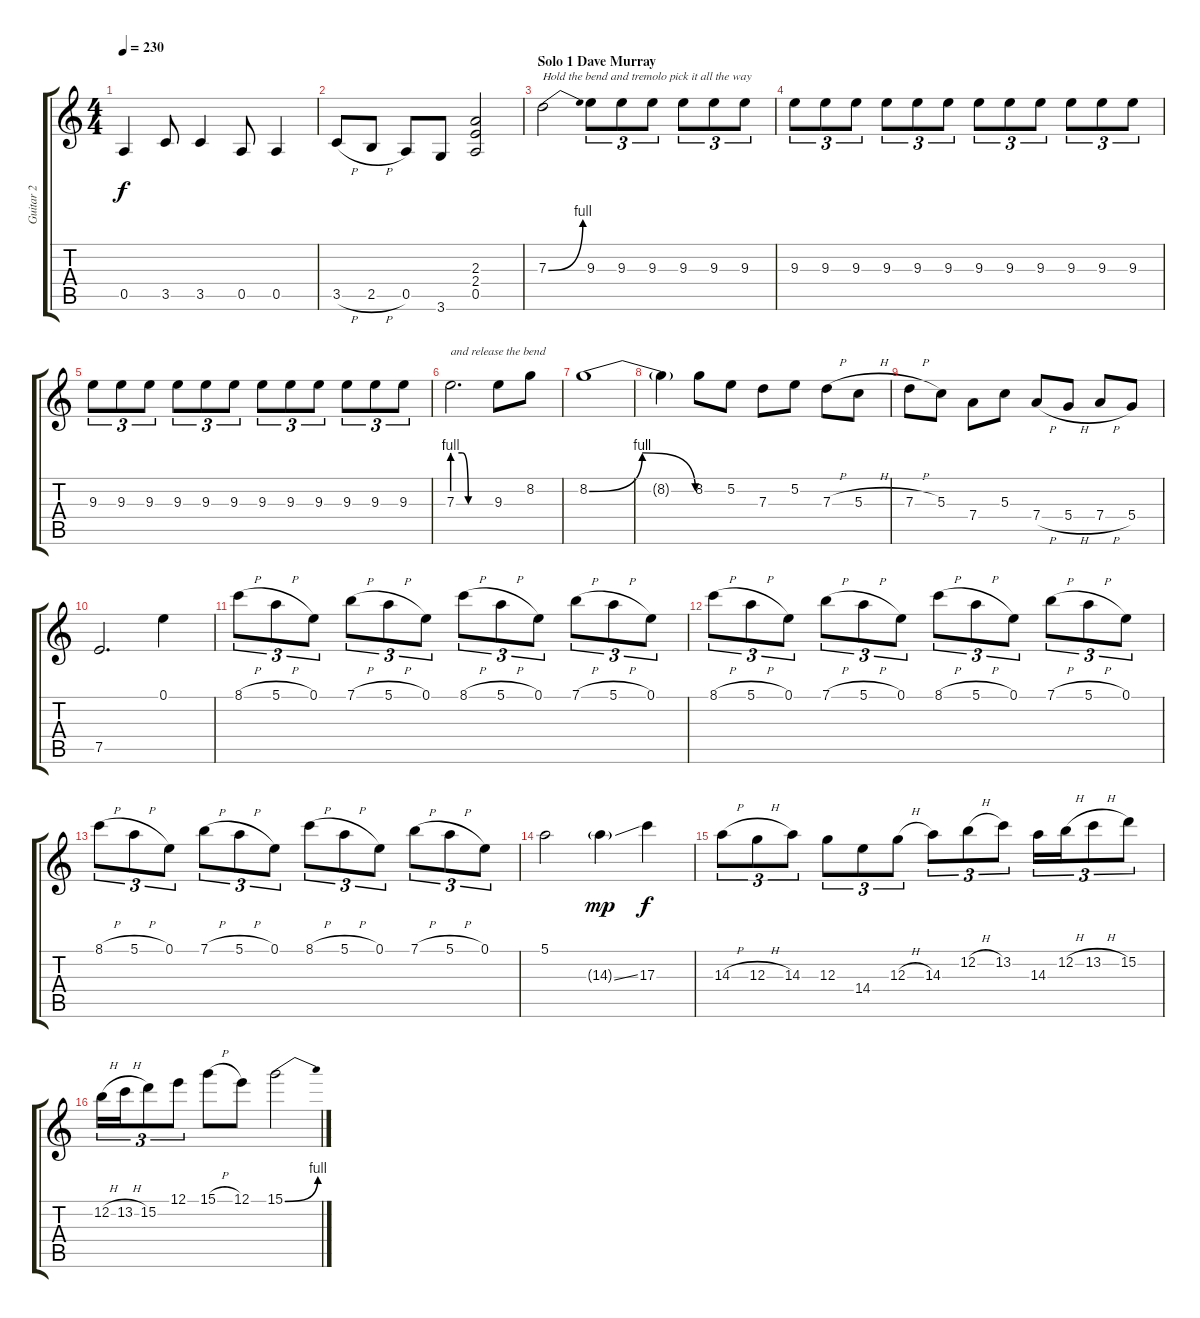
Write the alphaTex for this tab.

\track ("Guitar 2" "Guitar 2") {instrument distortionguitar}
\staff {score tabs}
\tuning (E4 B3 G3 D3 A2 E2) {hide}
\ts (4 4)
\tempo 230
\clef g2
\ks c
0.5.4{dy f} 3.5.8 3.5.4 0.5.8 0.5.4 |
3.5{h}.8 2.5{h}.8 0.5.8 3.6.8 (2.3 2.4 0.5).2 |
\section ("" "Solo 1 Dave Murray")
7.3{be (bend 0 0 60 4)}.2{txt "Hold the bend and tremolo pick it all the way"} 9.3.8{tu (3 2)} 9.3.8{tu (3 2)} 9.3.8{tu (3 2)} 9.3.8{tu (3 2)} 9.3.8{tu (3 2)} 9.3.8{tu (3 2)} |
9.3.8{tu (3 2)} 9.3.8{tu (3 2)} 9.3.8{tu (3 2)} 9.3.8{tu (3 2)} 9.3.8{tu (3 2)} 9.3.8{tu (3 2)} 9.3.8{tu (3 2)} 9.3.8{tu (3 2)} 9.3.8{tu (3 2)} 9.3.8{tu (3 2)} 9.3.8{tu (3 2)} 9.3.8{tu (3 2)} |
9.3.8{tu (3 2)} 9.3.8{tu (3 2)} 9.3.8{tu (3 2)} 9.3.8{tu (3 2)} 9.3.8{tu (3 2)} 9.3.8{tu (3 2)} 9.3.8{tu (3 2)} 9.3.8{tu (3 2)} 9.3.8{tu (3 2)} 9.3.8{tu (3 2)} 9.3.8{tu (3 2)} 9.3.8{tu (3 2)} |
7.3{be (custom 0 4 15 4 25 0 60 0)}.2{d txt "and release the bend"} 9.3.8 8.2.8 |
8.2{be (bendrelease 0 0 15 4 30 4 60 0)}.1 |
8.2{t}.4 8.2.8 5.2.8 7.3.8 5.2.8 7.3{h}.8 5.3{h}.8 |
7.3{h}.8 5.3.8 7.4.8 5.3.8 7.4{h}.8 5.4{h}.8 7.4{h}.8 5.4.8 |
7.5.2{d} 0.1.4 |
8.1{h}.8{tu (3 2)} 5.1{h}.8{tu (3 2)} 0.1.8{tu (3 2)} 7.1{h}.8{tu (3 2)} 5.1{h}.8{tu (3 2)} 0.1.8{tu (3 2)} 8.1{h}.8{tu (3 2)} 5.1{h}.8{tu (3 2)} 0.1.8{tu (3 2)} 7.1{h}.8{tu (3 2)} 5.1{h}.8{tu (3 2)} 0.1.8{tu (3 2)} |
8.1{h}.8{tu (3 2)} 5.1{h}.8{tu (3 2)} 0.1.8{tu (3 2)} 7.1{h}.8{tu (3 2)} 5.1{h}.8{tu (3 2)} 0.1.8{tu (3 2)} 8.1{h}.8{tu (3 2)} 5.1{h}.8{tu (3 2)} 0.1.8{tu (3 2)} 7.1{h}.8{tu (3 2)} 5.1{h}.8{tu (3 2)} 0.1.8{tu (3 2)} |
8.1{h}.8{tu (3 2)} 5.1{h}.8{tu (3 2)} 0.1.8{tu (3 2)} 7.1{h}.8{tu (3 2)} 5.1{h}.8{tu (3 2)} 0.1.8{tu (3 2)} 8.1{h}.8{tu (3 2)} 5.1{h}.8{tu (3 2)} 0.1.8{tu (3 2)} 7.1{h}.8{tu (3 2)} 5.1{h}.8{tu (3 2)} 0.1.8{tu (3 2)} |
5.1.2 14.3{ss g}.4{dy mp} 17.3.4{dy f} |
14.3{h}.8{tu (3 2)} 12.3{h}.8{tu (3 2)} 14.3.8{tu (3 2)} 12.3.8{tu (3 2)} 14.4.8{tu (3 2)} 12.3{h}.8{tu (3 2)} 14.3.8{tu (3 2)} 12.2{h}.8{tu (3 2)} 13.2.8{tu (3 2)} 14.3.16{tu (3 2)} 12.2{h}.16{tu (3 2)} 13.2{h}.8{tu (3 2)} 15.2.8{tu (3 2)} |
12.2{h}.16{tu (3 2)} 13.2{h}.16{tu (3 2)} 15.2.8{tu (3 2)} 12.1.8{tu (3 2)} 15.1{h}.8 12.1.8 15.1{be (bend 0 0 60 4)}.2
